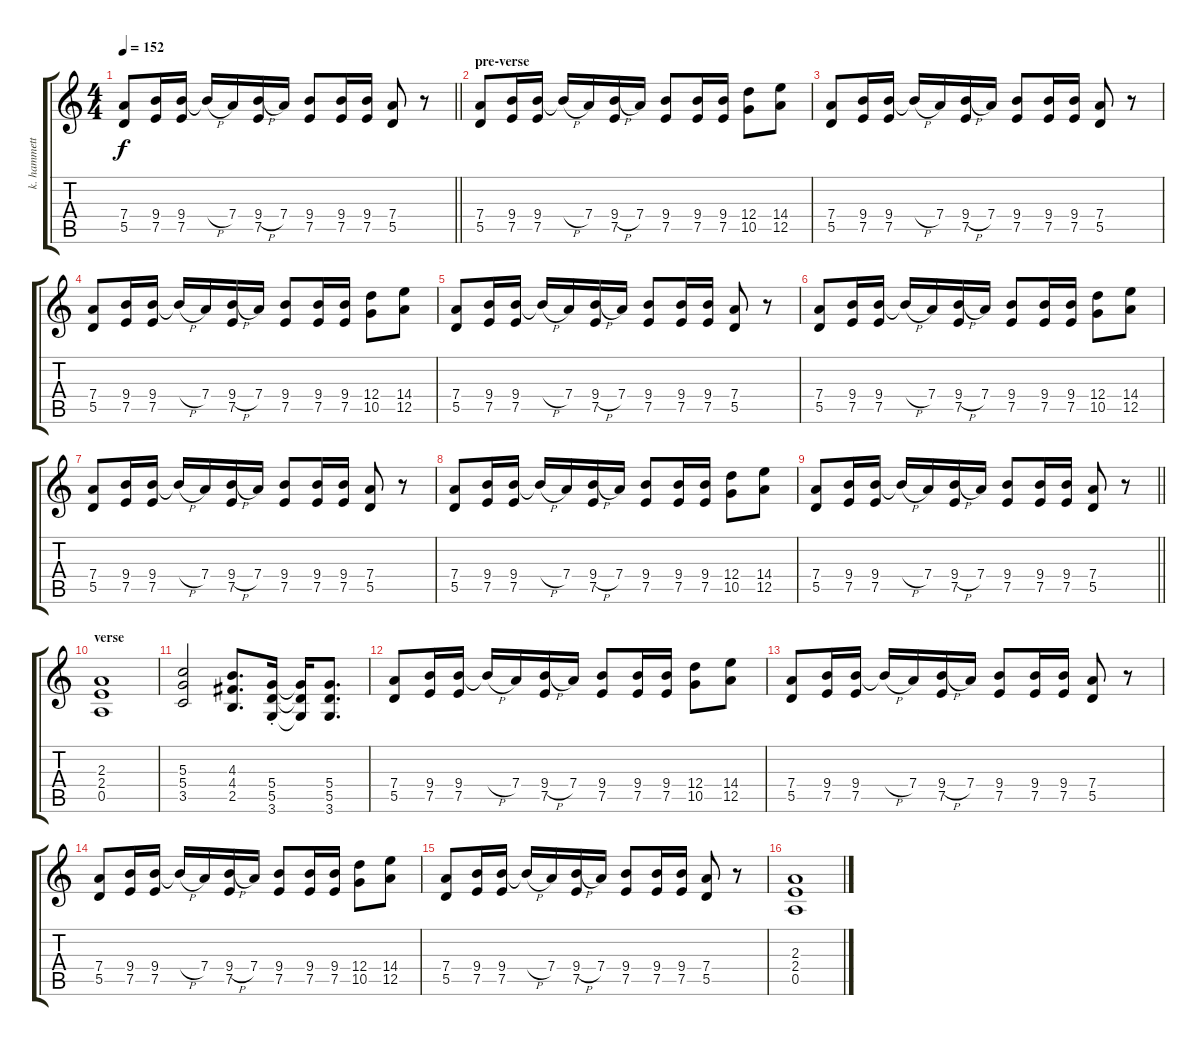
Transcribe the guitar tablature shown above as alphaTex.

\track ("k. hammett - rhythm guitar" "k. hammett") {instrument distortionguitar}
\staff {score tabs}
\tuning (E4 B3 G3 D3 A2 E2) {hide}
\ts (4 4)
\tempo 152
\clef g2
\barLineRight lightlight
\ks c
(7.4 5.5).8{dy f} (9.4 7.5).16 (9.4 7.5).16 9.4{h t}.16 7.4.16 (9.4{h} 7.5).16 7.4.16 (9.4 7.5).8 (9.4 7.5).16 (9.4 7.5).16 (7.4 5.5).8 r.8 |
\section ("" "pre-verse")
(7.4 5.5).8 (9.4 7.5).16 (9.4 7.5).16 9.4{h t}.16 7.4.16 (9.4{h} 7.5).16 7.4.16 (9.4 7.5).8 (9.4 7.5).16 (9.4 7.5).16 (12.4 10.5).8 (14.4 12.5).8 |
(7.4 5.5).8 (9.4 7.5).16 (9.4 7.5).16 9.4{h t}.16 7.4.16 (9.4{h} 7.5).16 7.4.16 (9.4 7.5).8 (9.4 7.5).16 (9.4 7.5).16 (7.4 5.5).8 r.8 |
(7.4 5.5).8 (9.4 7.5).16 (9.4 7.5).16 9.4{h t}.16 7.4.16 (9.4{h} 7.5).16 7.4.16 (9.4 7.5).8 (9.4 7.5).16 (9.4 7.5).16 (12.4 10.5).8 (14.4 12.5).8 |
(7.4 5.5).8 (9.4 7.5).16 (9.4 7.5).16 9.4{h t}.16 7.4.16 (9.4{h} 7.5).16 7.4.16 (9.4 7.5).8 (9.4 7.5).16 (9.4 7.5).16 (7.4 5.5).8 r.8 |
(7.4 5.5).8 (9.4 7.5).16 (9.4 7.5).16 9.4{h t}.16 7.4.16 (9.4{h} 7.5).16 7.4.16 (9.4 7.5).8 (9.4 7.5).16 (9.4 7.5).16 (12.4 10.5).8 (14.4 12.5).8 |
(7.4 5.5).8 (9.4 7.5).16 (9.4 7.5).16 9.4{h t}.16 7.4.16 (9.4{h} 7.5).16 7.4.16 (9.4 7.5).8 (9.4 7.5).16 (9.4 7.5).16 (7.4 5.5).8 r.8 |
(7.4 5.5).8 (9.4 7.5).16 (9.4 7.5).16 9.4{h t}.16 7.4.16 (9.4{h} 7.5).16 7.4.16 (9.4 7.5).8 (9.4 7.5).16 (9.4 7.5).16 (12.4 10.5).8 (14.4 12.5).8 |
\barLineRight lightlight
(7.4 5.5).8 (9.4 7.5).16 (9.4 7.5).16 9.4{h t}.16 7.4.16 (9.4{h} 7.5).16 7.4.16 (9.4 7.5).8 (9.4 7.5).16 (9.4 7.5).16 (7.4 5.5).8 r.8 |
\section ("" "verse")
(2.3 2.4 0.5).1 |
(5.3 5.4 3.5).2 (4.3 4.4 2.5).8{d} (5.4{st} 5.5{st} 3.6{st}).16 (5.4{t} 5.5{t} 3.6{t}).16 (5.4 5.5 3.6).8{d} |
(7.4 5.5).8 (9.4 7.5).16 (9.4 7.5).16 9.4{h t}.16 7.4.16 (9.4{h} 7.5).16 7.4.16 (9.4 7.5).8 (9.4 7.5).16 (9.4 7.5).16 (12.4 10.5).8 (14.4 12.5).8 |
(7.4 5.5).8 (9.4 7.5).16 (9.4 7.5).16 9.4{h t}.16 7.4.16 (9.4{h} 7.5).16 7.4.16 (9.4 7.5).8 (9.4 7.5).16 (9.4 7.5).16 (7.4 5.5).8 r.8 |
(7.4 5.5).8 (9.4 7.5).16 (9.4 7.5).16 9.4{h t}.16 7.4.16 (9.4{h} 7.5).16 7.4.16 (9.4 7.5).8 (9.4 7.5).16 (9.4 7.5).16 (12.4 10.5).8 (14.4 12.5).8 |
(7.4 5.5).8 (9.4 7.5).16 (9.4 7.5).16 9.4{h t}.16 7.4.16 (9.4{h} 7.5).16 7.4.16 (9.4 7.5).8 (9.4 7.5).16 (9.4 7.5).16 (7.4 5.5).8 r.8 |
(2.3 2.4 0.5).1
